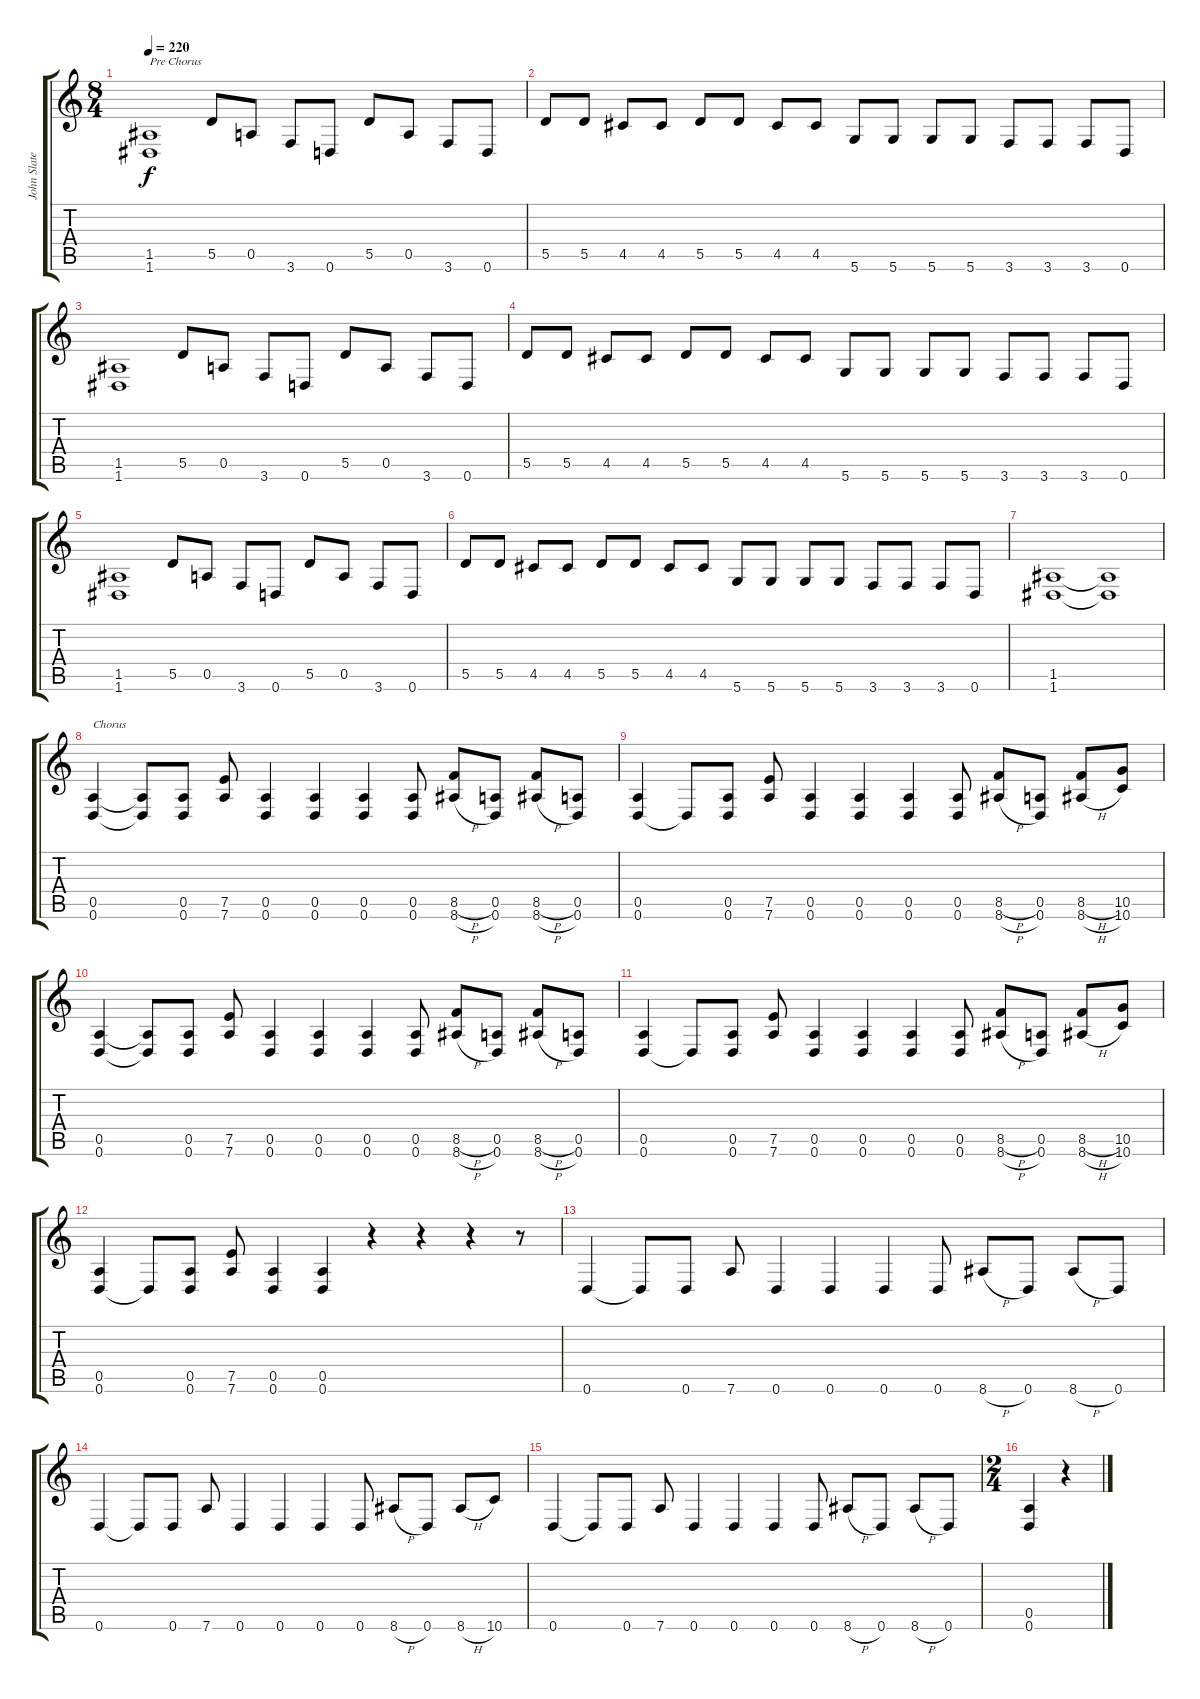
\track ("John Slater" "John Slate") {instrument distortionguitar}
\staff {score tabs}
\tuning (E4 B3 G3 D3 A2 D2) {hide}
\ts (8 4)
\tempo 220
\clef g2
\ks c
(1.5 1.6).1{txt "Pre Chorus" dy f} 5.5.8 0.5.8 3.6.8 0.6.8 5.5.8 0.5.8 3.6.8 0.6.8 |
5.5.8 5.5.8 4.5.8 4.5.8 5.5.8 5.5.8 4.5.8 4.5.8 5.6.8 5.6.8 5.6.8 5.6.8 3.6.8 3.6.8 3.6.8 0.6.8 |
(1.5 1.6).1 5.5.8 0.5.8 3.6.8 0.6.8 5.5.8 0.5.8 3.6.8 0.6.8 |
5.5.8 5.5.8 4.5.8 4.5.8 5.5.8 5.5.8 4.5.8 4.5.8 5.6.8 5.6.8 5.6.8 5.6.8 3.6.8 3.6.8 3.6.8 0.6.8 |
(1.5 1.6).1 5.5.8 0.5.8 3.6.8 0.6.8 5.5.8 0.5.8 3.6.8 0.6.8 |
5.5.8 5.5.8 4.5.8 4.5.8 5.5.8 5.5.8 4.5.8 4.5.8 5.6.8 5.6.8 5.6.8 5.6.8 3.6.8 3.6.8 3.6.8 0.6.8 |
(1.5 1.6).1 (1.5{t} 1.6{t}).1 |
(0.5 0.6).4{txt "Chorus"} (0.5{t} 0.6{t}).8 (0.5 0.6).8 (7.5 7.6).8 (0.5 0.6).4 (0.5 0.6).4 (0.5 0.6).4 (0.5 0.6).8 (8.5{h} 8.6{h}).8 (0.5 0.6).8 (8.5{h} 8.6{h}).8 (0.5 0.6).8 |
(0.5 0.6).4 0.6{t}.8 (0.5 0.6).8 (7.5 7.6).8 (0.5 0.6).4 (0.5 0.6).4 (0.5 0.6).4 (0.5 0.6).8 (8.5{h} 8.6{h}).8 (0.5 0.6).8 (8.5{h} 8.6{h}).8 (10.5 10.6).8 |
(0.5 0.6).4 (0.5{t} 0.6{t}).8 (0.5 0.6).8 (7.5 7.6).8 (0.5 0.6).4 (0.5 0.6).4 (0.5 0.6).4 (0.5 0.6).8 (8.5{h} 8.6{h}).8 (0.5 0.6).8 (8.5{h} 8.6{h}).8 (0.5 0.6).8 |
(0.5 0.6).4 0.6{t}.8 (0.5 0.6).8 (7.5 7.6).8 (0.5 0.6).4 (0.5 0.6).4 (0.5 0.6).4 (0.5 0.6).8 (8.5{h} 8.6{h}).8 (0.5 0.6).8 (8.5{h} 8.6{h}).8 (10.5 10.6).8 |
(0.5 0.6).4 0.6{t}.8 (0.5 0.6).8 (7.5 7.6).8 (0.5 0.6).4 (0.5 0.6).4 r.4 r.4 r.4 r.8 |
0.6.4 0.6{t}.8 0.6.8 7.6.8 0.6.4 0.6.4 0.6.4 0.6.8 8.6{h}.8 0.6.8 8.6{h}.8 0.6.8 |
0.6.4 0.6{t}.8 0.6.8 7.6.8 0.6.4 0.6.4 0.6.4 0.6.8 8.6{h}.8 0.6.8 8.6{h}.8 10.6.8 |
0.6.4 0.6{t}.8 0.6.8 7.6.8 0.6.4 0.6.4 0.6.4 0.6.8 8.6{h}.8 0.6.8 8.6{h}.8 0.6.8 |
\ts (2 4)
(0.5 0.6).4 r.4
